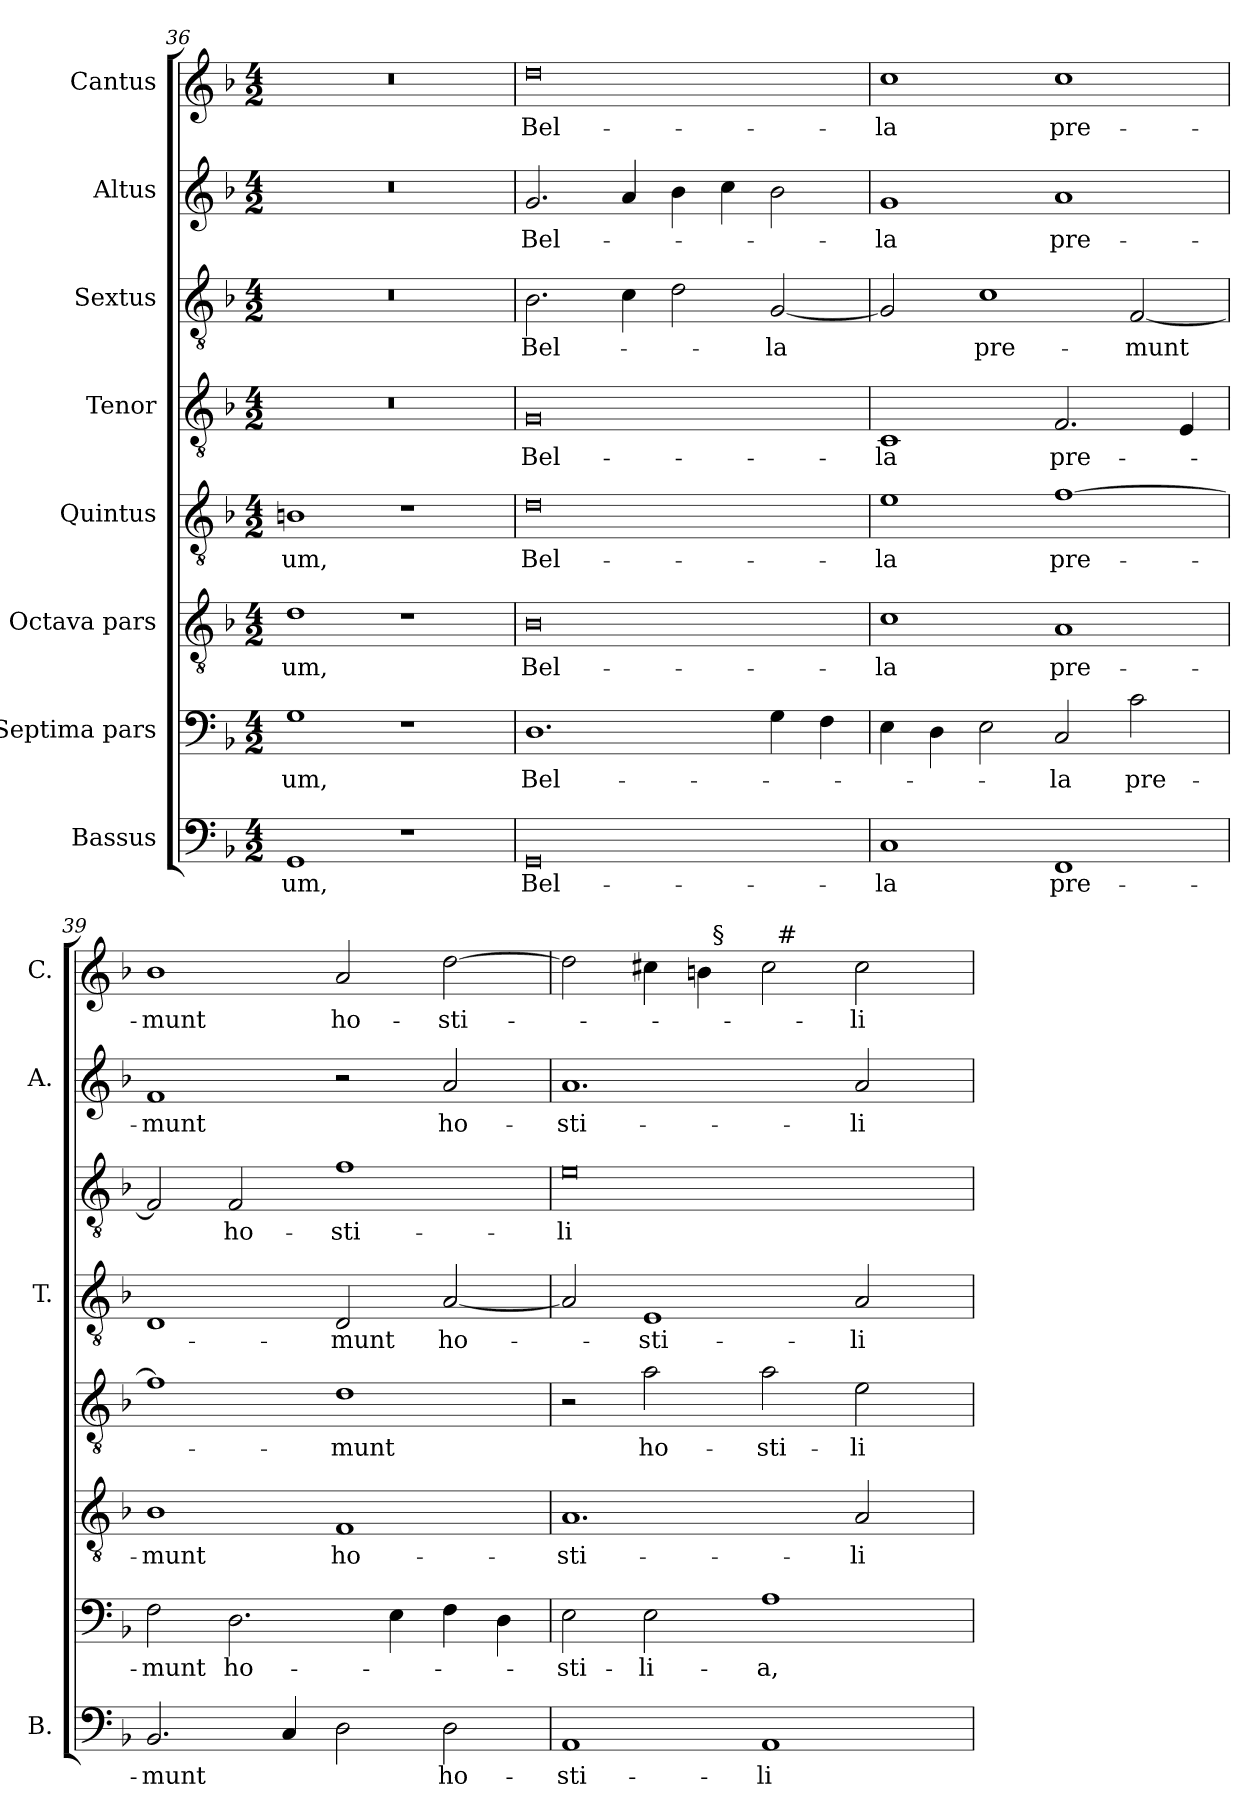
**kern	**text	**kern	**text	**kern	**text	**kern	**text	**kern	**text	**kern	**text	**kern	**text	**kern	**text
*part8	*part8	*part7	*part7	*part6	*part6	*part5	*part5	*part4	*part4	*part3	*part3	*part2	*part2	*part1	*part1
*staff8	*staff8	*staff7	*staff7	*staff6	*staff6	*staff5	*staff5	*staff4	*staff4	*staff3	*staff3	*staff2	*staff2	*staff1	*staff1
*I"Bassus	*	*I"Septima pars	*	*I"Octava pars	*	*I"Quintus	*	*I"Tenor	*	*I"Sextus	*	*I"Altus	*	*I"Cantus	*
*I'B.	*	*	*	*	*	*	*	*I'T.	*	*	*	*I'A.	*	*I'C.	*
*clefF4	*	*clefF4	*	*clefGv2	*	*clefGv2	*	*clefGv2	*	*clefGv2	*	*clefG2	*	*clefG2	*
*	*	*	*	*ITrd7c12	*	*ITrd7c12	*	*ITrd7c12	*	*ITrd7c12	*	*	*	*	*
*k[b-]	*	*k[b-]	*	*k[b-]	*	*k[b-]	*	*k[b-]	*	*k[b-]	*	*k[b-]	*	*k[b-]	*
*F:	*	*F:	*	*F:	*	*F:	*	*F:	*	*F:	*	*F:	*	*F:	*
*M4/2	*	*M4/2	*	*M4/2	*	*M4/2	*	*M4/2	*	*M4/2	*	*M4/2	*	*M4/2	*
=36	=36	=36	=36	=36	=36	=36	=36	=36	=36	=36	=36	=36	=36	=36	=36
!	!LO:LY:b	!	!LO:LY:b	!	!LO:LY:b	!	!LO:LY:b	!LO:N:vis=1	!	!LO:N:vis=1	!	!LO:N:vis=1	!	!LO:N:vis=1	!
1GG	-um,	1G	-um,	1D	-um,	1BBn	-um,	0r	.	0r	.	0r	.	0r	.
1r	.	1r	.	1r	.	1r	.	.	.	.	.	.	.	.	.
!!LO:LB:g=z
=37	=37	=37	=37	=37	=37	=37	=37	=37	=37	=37	=37	=37	=37	=37	=37
!	!LO:LY:b	!	!LO:LY:b	!	!LO:LY:b	!	!LO:LY:b	!	!LO:LY:b	!	!LO:LY:b	!	!LO:LY:b	!	!LO:LY:b
0GG	Bel-	1.D	Bel-	0BB-	Bel-	0D	Bel-	0GG	Bel-	2.BB-\	Bel-	2.g/	Bel-	0dd	Bel-
.	.	.	.	.	.	.	.	.	.	4C\	.	4a/	.	.	.
.	.	.	.	.	.	.	.	.	.	2D\	.	4b-\	.	.	.
.	.	.	.	.	.	.	.	.	.	.	.	4cc\	.	.	.
!	!	!	!	!	!	!	!	!	!	!	!LO:LY:b	!	!	!	!
.	.	4G\	.	.	.	.	.	.	.	[<2GG/	-la	2b-\	.	.	.
.	.	4F\	.	.	.	.	.	.	.	.	.	.	.	.	.
=38	=38	=38	=38	=38	=38	=38	=38	=38	=38	=38	=38	=38	=38	=38	=38
!	!LO:LY:b	!	!	!	!LO:LY:b	!	!LO:LY:b	!	!LO:LY:b	!	!	!	!LO:LY:b	!	!LO:LY:b
1C	-la	4E\	.	1C	-la	1E	-la	1CC	-la	2GG/]	.	1g	-la	1cc	-la
.	.	4D\	.	.	.	.	.	.	.	.	.	.	.	.	.
!	!	!	!	!	!	!	!	!	!	!	!LO:LY:b	!	!	!	!
.	.	2E\	.	.	.	.	.	.	.	1C	pre-	.	.	.	.
!	!LO:LY:b	!	!LO:LY:b	!	!LO:LY:b	!	!LO:LY:b	!	!LO:LY:b	!	!	!	!LO:LY:b	!	!LO:LY:b
1FF	pre-	2C/	-la	1AA	pre-	[>1F	pre-	2.FF/	pre-	.	.	1a	pre-	1cc	pre-
!	!	!	!LO:LY:b	!	!	!	!	!	!	!	!LO:LY:b	!	!	!	!
.	.	2c\	pre-	.	.	.	.	.	.	[<2FF/	-munt	.	.	.	.
.	.	.	.	.	.	.	.	4EE/	.	.	.	.	.	.	.
=39	=39	=39	=39	=39	=39	=39	=39	=39	=39	=39	=39	=39	=39	=39	=39
!	!LO:LY:b	!	!LO:LY:b	!	!LO:LY:b	!	!	!	!	!	!	!	!LO:LY:b	!	!LO:LY:b
2.BB-/	-munt	2F\	-munt	1BB-	-munt	1F]	.	1DD	.	2FF/]	.	1f	-munt	1b-	-munt
!	!	!	!LO:LY:b	!	!	!	!	!	!	!	!LO:LY:b	!	!	!	!
.	.	2.D\	ho-	.	.	.	.	.	.	2FF/	ho-	.	.	.	.
4C/	.	.	.	.	.	.	.	.	.	.	.	.	.	.	.
!	!	!	!	!	!LO:LY:b	!	!LO:LY:b	!	!LO:LY:b	!	!LO:LY:b	!	!	!	!LO:LY:b
2D\	.	.	.	1FF	ho-	1D	-munt	2DD/	-munt	1F	-sti-	2r	.	2a/	ho-
.	.	4E\	.	.	.	.	.	.	.	.	.	.	.	.	.
!	!LO:LY:b	!	!	!	!	!	!	!	!LO:LY:b	!	!	!	!LO:LY:b	!	!LO:LY:b
2D\	ho-	4F\	.	.	.	.	.	[<2AA/	ho-	.	.	2a/	ho-	[>2dd\	-sti-
.	.	4D\	.	.	.	.	.	.	.	.	.	.	.	.	.
=40	=40	=40	=40	=40	=40	=40	=40	=40	=40	=40	=40	=40	=40	=40	=40
!	!LO:LY:b	!	!LO:LY:b	!	!LO:LY:b	!	!	!	!	!	!LO:LY:b	!	!LO:LY:b	!	!
*	*	*	*	*	*	*	*	*	*	*	*	*	*	*^	*
*	*	*	*	*	*	*	*	*	*	*	*	*	*	*	*^	*
1AA	-sti-	2E\	-sti-	1.AA	-sti-	2r	.	2AA/]	.	0E	-li-	1.a	-sti-	2dd\]	2ryy	1ryy	.
!	!	!	!LO:LY:b	!	!	!	!LO:LY:b	!	!LO:LY:b	!	!	!	!	!	!	!	!
.	.	2E\	-li-	.	.	2A\	ho-	1EE	-sti-	.	.	.	.	4cc#X\	4ryy	.	.
.	.	.	.	.	.	.	.	.	.	.	.	.	.	4b\	32ryy	.	.
!	!	!	!	!	!	!	!	!	!	!	!	!	!	!	!LO:TX:a:t=§	!	!
.	.	.	.	.	.	.	.	.	.	.	.	.	.	.	1ryy	.	.
!	!LO:LY:b	!	!LO:LY:b	!	!	!	!LO:LY:b	!	!	!	!	!	!	!	!	!	!
1AA	-li-	1A	-a,	.	.	2A\	-sti-	.	.	.	.	.	.	2cc#\	.	32ryy	.
!	!	!	!	!	!	!	!	!	!	!	!	!	!	!	!	!LO:TX:a:t=#	!
.	.	.	.	.	.	.	.	.	.	.	.	.	.	.	.	2ryy	.
!	!	!	!	!	!LO:LY:b	!	!LO:LY:b	!	!LO:LY:b	!	!	!	!LO:LY:b	!	!	!	!LO:LY:b
.	.	.	.	2AA/	-li-	2E\	-li-	2AA/	-li-	.	.	2a/	-li-	2cc#\	.	.	-li-
.	.	.	.	.	.	.	.	.	.	.	.	.	.	.	.	4...ryy	.
.	.	.	.	.	.	.	.	.	.	.	.	.	.	.	8..ryy	.	.
*	*	*	*	*	*	*	*	*	*	*	*	*	*	*v	*v	*v	*
=	=	=	=	=	=	=	=	=	=	=	=	=	=	=	=
*-	*-	*-	*-	*-	*-	*-	*-	*-	*-	*-	*-	*-	*-	*-	*-
